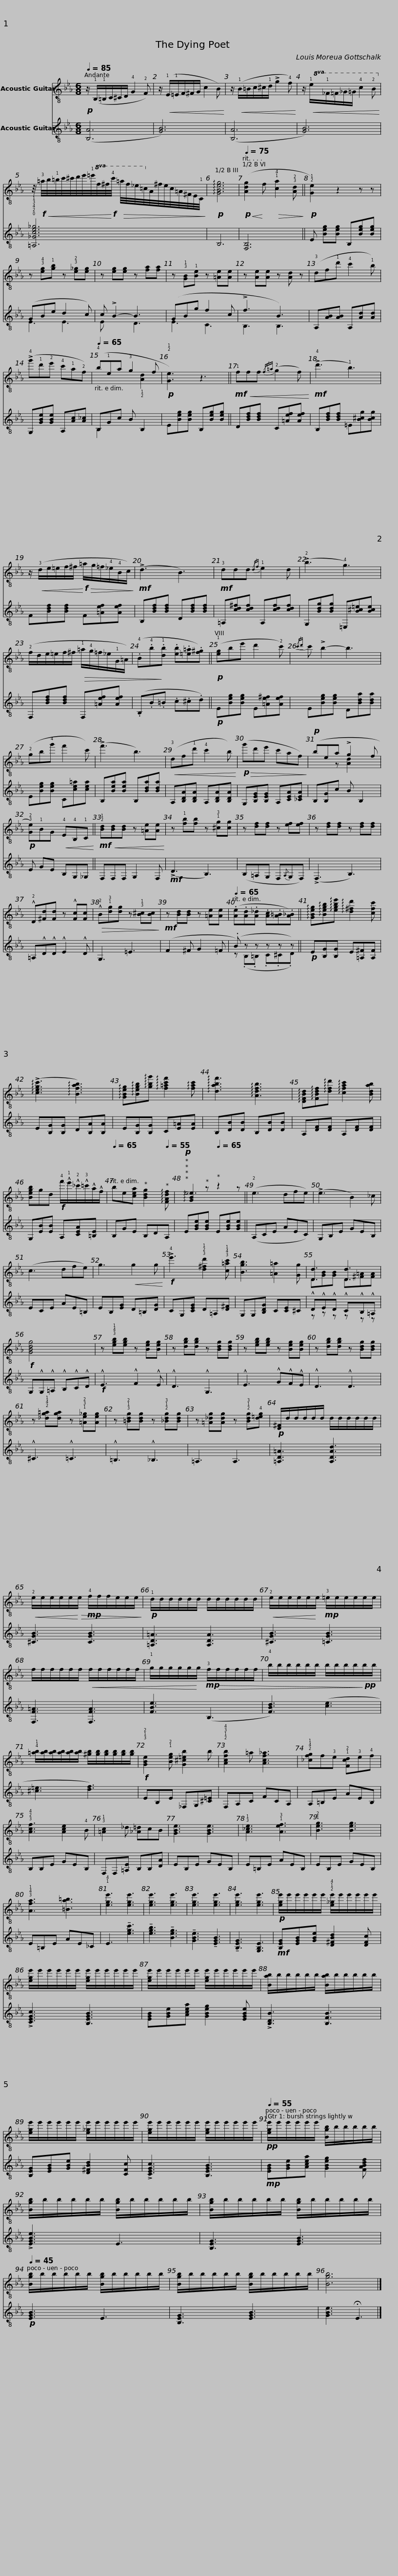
X:1
%%score ( 1 2 ) ( 3 4 )
L:1/8
Q:1/4=85
M:6/8
I:linebreak $
K:Eb
U:s=!stemless!
V:1 treble-8
V:2 treble-8
V:3 treble-8
V:4 treble-8
V:1
!p! z/ (!1!B,/!1!=B,/C/^C/D/ !4!G2 !2!F) | z/!<(! (!1!E/!1!=E/F/^F/G/ c2 B)!<)! | z/!<(! (!1!B/=B/c/^c/!1!d/ !>!g2 !4!f)!<)! | z/!<(!!8va(! !1!e/!1!_f/=f/_g/=g/ !4!c'2 !2!b!<)!!8va)! |$ z/4!f!!<(! !3!=a/4b/4!1!=b/4c'/4^c'/4d'/4e'/4!8va(!!1!=e'/4f'/4^f'/4!<)!!f!!4!c''/4!>(! =a'/4f'/4_e'/4=c'/4!8va)!a/4^f/4e/4c/4=A/4^F/4E/4!1!C/4!>)! | %5
!p! !arpeggio![GBeg]6 |!p![Q:1/4=75]!<(! ([Adg]2!<)! f!>(! !1!!4![ca]2 !3!!2![Ad]!>)! ||$!p! !2!!1![Ge]2) z2 z z |$ z !3!!4![eg]!1![gb] z !3!!2![e_g][eg] | z [eg][eg] z [fa][fa] | %10
 z !3!!1![GB]!1![Be] z [=Ae][Ae] | z [Ae][Ae] z [Ad] z |$ (!3!df!1!d' !4!c'2 !1!b) | (!>!!4!g'!1!d'!2!e' !4!c'!1!a!2!f) |[Q:1/4=65] (!4!b!1!ea !3!g2 f | %15
!p! !2!!1![Ge]3) z3 ||$!mf! !1!f!<(!ff{/f=a} (!2!g2 f)!<)! |!mf! (!>!!4!d'3 !1!b3) | z/!<(! (!3!d/e/=e/f/^f/!<)!!f!!>(! =a/g/=f/!4!_e/!4!B/c/)!>)! |!mf! (!>!d3 B3) |$ %20
!mf! !3!ddd{/df} !1!e2 d | (!>!!2!b3 !4!g3) | (!2!f/d/e/=e/f/^f/!>(! !1!=a/!4!g/=f/_e/!1!G/=A/) |$ (.!4!B.!4!b!>)!.!1![db] .[eb].[=e=a].[f^g]) ||$!p! (!1![eg]be' d'2 !2!c') | %25
{/c'd'} c' !>!b2- b3 | (!2!gb!4!g' f'2 c') | (!>!f'3 b3) |$!<(! (!3!df!1!d' !4!c'2 b)!<)! |!p!!>(! (g'd'e' c'af)!>)! | %30
!p! (bea !>!g2 f |!p! !3!!2![Ge])!1!BG!<(! !4!E!4!B,!1!C!<)! ||$!mf! !2!!1![Bd]!<(![Bd][Bd] z [=Ae][Ae]!<)! | z !1![fb][fb] z !1!!3![^cg][cg] | z [df][df] z [ef][ef] | %35
 z [df][df] z [df][df] |$ !^!!2!D[^Fd][Fd] z !^![Fc][Fc] |!>(! !^!!2!B!1!!3![dg][dg] z !3!!1![B^c][Bc]!>)! |!mf! z [Bd][Bd] z [=Ae][Ae] |[Q:1/4=65] (.[Ae].[Ad].[A_d] .[Ac].[A=B].[A_B]) ||$ %40
 !arpeggio![GBeg]!arpeggio![Begb]!arpeggio![egbe'] !arpeggio![d^fd']2 [cfc'] | (!arpeggio!!>![cegc']3 !arpeggio![Bfab]3) | !arpeggio![GBeg]!arpeggio![Begb]!arpeggio![gbg'] !arpeggio![f=ac'f']2 !arpeggio![fac'] | !arpeggio![dabf']3 !arpeggio![Adfb]3 |$ !arpeggio![DFBd]!arpeggio![FBdf]!arpeggio![dfd'] !arpeggio![cfac']2 [Bdab] | %45
 [Begb]gd!f! !4!f'/!^!!1!e'/!^!!2!_c'/!^!!3!=c'/!^!a/!^!f/ |[Q:1/4=65] be[cea][Q:1/4=60] [Bdg]2[Q:1/4=55] !arpeggio![FAdf] |!p![Q:1/4=60][Q:1/4=60][Q:1/4=60][Q:1/4=60] !arpeggio![GBe]2[Q:1/4=60] z[Q:1/4=65] z2 z ||$ (!2!e3 dfe) | (!>!e3 B2) _c | %50
 (c3 dfe) | g3!<(! g2 g!<)! |$!f! !>!!4!e'3 !3!!2!!1![d^fd']2 !3!!4!!1![c=ac'] | [Bgb]3 [=A=a]2 [Gg] | [Dd]3 [Dd]3 | %55
!f! [GBdg]4 x2 |$ z !3!!4!!1![egb][egb] z [Beg][Beg] | z [dgb][dgb] z [Bdg][Bdg] | z [egb][egb] z [Beg][Beg] | z [dgb][dgb] z [Bdg][Bdg] |$ %60
 z !2!!4!!1![_dg=a][dga] z !1!!3!!2![=Ae_g][Aeg] | z !3!!1!!2![=Bdg][Bdg] z !2!!1!!3![_Bdg][Bdg] | z [=A_dg][Adg] z !2!!1!!3![Bdg]!4![d=eg] |!p! [D^F]/d/d/d/d/d/ d/d/d/d/d/d/ |$!<(! !2!e/e/e/e/e/!<)!!>(!e/!mp! !4!f/f/f/e/e/e/!>)! | %65
!p! !1!d/d/d/d/d/d/ d/d/d/d/d/d/ |!<(! !2!e/e/e/e/e/!<)!e/!mp! !3!=e/e/e/e/e/e/ | f/f/f/f/f/f/!<(! f/f/f/f/f/f/ |$ !1!g/g/g/g/g/!<)!g/!mp!!>(! !3!f/f/f/f/f/f/ | !4!b/b/b/b/b/b/ b/b/b/b/!>)!!pp!b/b/ |$ %70
 !4!!1![=ab]/[ab]/[ab]/[ab]/[ab]/[ab]/ [^gb]/[gb]/[gb]/[gb]/[gb]/[gb]/ |!f! !3!!1!!2![GBe]2 !1!!2![Beg] [G^c=eb]2 b |$ !2!!1!!3!!4![Acfb]2 =a [Acf_a]3 | !2!!4!!1![_cfg]f!3!e !1!!2![Fcd]!3!e!4!f | !3!!2!!4![Acf]3 [Ace]2 !4!B | %75
 !3!!1![=Ac]2 _d [_A=d]cB |$ [GBe]3 [GBe]3 | !3!!1![A_ce]3 !1!!3![Aef]3 | !1!!2![Beg]3 [Beg]3 | !3!!4!!1![Afa]3 [=Ba=b]3 |$ %80
 !1!!4![ege']3 [ege']3 | [ege']3 [ege']3 | [ege']3 [ege']3 | [ege']3 [ege']3 |$!p! [ege']/e'/e'/e'/e'/e'/ !2!!1!!4![e_ge']/e'/e'/e'/e'/e'/ | %85
 [ege']/e'/e'/e'/e'/e'/ [ege']/e'/e'/e'/e'/e'/ |$ [ege']/e'/e'/e'/e'/e'/ [ege']/e'/e'/e'/e'/e'/ | [Bab]/b/b/b/b/b/ [Bab]/b/b/b/b/b/ |$ [ege']/e'/e'/e'/e'/e'/ [e_ge']/e'/e'/e'/e'/e'/ | [ege']/e'/e'/e'/e'/e'/ [ege']/e'/e'/e'/e'/e'/ | %90
[Q:1/4=55]!pp! [ege']/e'/e'/e'/e'/e'/ [Bgb]/b/b/b/b/b/ |$ [Bgb]/b/b/b/b/b/ [Bgb]/b/b/b/b/b/ |$ [Bgb]/b/b/b/b/b/ [Bgb]/b/b/b/b/b/ |[Q:1/4=45] [Bgb]/b/b/b/b/b/ [Bgb]/b/b/b/b/b/ | [Bgb]/b/b/b/b/b/ [Bgb]/b/b/b/b/b/ |$ %95
 [Bgb]6 |] %96
V:2
 x6 | x6 | x6 | x/!8va(! x11/2!8va)! |$ x2!8va(! x2!8va)! x2 | %5
 x6 | x6 ||$ x6 |$ x6 | x6 | %10
 x6 | x6 |$ x6 | x6 | x4 !1!!2![Ad]2 | %15
 x6 ||$ x6 | x6 | x6 | x6 |$ %20
 x6 | x6 | x6 |$ x6 ||$ x6 | %25
 x6 | x6 | x6 |$ x6 | x6 | %30
 x2 z [Ad]2 x | x6 ||$ x6 | x6 | x6 | %35
 x6 |$ x6 | x6 | x6 | x6 ||$ %40
 x6 | x6 | x6 | x6 |$ x6 | %45
 x6 | x6 | se6 ||$ x6 | x6 | %50
 x6 | x6 |$ x6 | x6 | D[GB][GB] D[^F=A][FA] | %55
 x6 |$ x6 | x6 | x6 | x6 |$ %60
 x6 | x6 | x6 | x6 |$ x6 | %65
 x6 | x6 | x6 |$ x6 | x6 |$ %70
 x6 | x6 |$ x6 | x6 | x6 | %75
 x6 |$ x6 | x6 | x6 | x6 |$ %80
 x6 | x6 | x6 | x6 |$ x6 | %85
 x6 |$ x6 | x6 |$ x6 | x6 | %90
 x6 |$ x6 |$ x6 | x6 | x6 |$ %95
 x6 |] %96
V:3
 ([B,A]6 | [GB]6) | ([B,A]6 | [GB]6) |$ !0!!2!!4!!3!!1![=A,_Gce_g]6 | %5
 B,6 | [F,B,]6 ||$ E [Beg][Beg] B,[Beg][Beg] |$ (GBe d2 c) | c !>!B2- B3 | %10
 (GBg f2 c | !>!f3 B3) |$ A,[AB][AB] A,[Ad][Ad] | G,[GBe][GBe] A,[Ac][A_c] | B,Gc B B,2 | %15
 E[Beg][Beg] B,[Beg][Beg] ||$ D[Bdf][Bdf] C[=Aef][Aef] | B,[Bdf][Bdf] =E[B^cg][Bcg] | F[Bdf][Bdf] F[=Aef][Aef] | B,[Bdf][Bdf] D[Bdf][Bdf] |$ %20
 =A,[cd^f][cdf] A,[cdf][cdf] | G,[Bdg][Bdg] =E,[B^c=e][Bce] | F,[Bdf][Bdf] F,[=Aef][Aef] |$ (.B,.B.=B .c.^c.d) ||$!p! E[Beg][Beg] E[=Ae^f][Aef] | %25
 E[Beg][Beg] D[Bda][Bda] | E[Beg][Beg] C[ce=a][cea] | B,[Bea][Bea] B,[Bda][Bda] |$ A,[B,DA][B,DA] A,[B,DA][B,DA] | G,[B,EG][B,EG] A,[CEA][_CEA] | %30
 B,[B,G]c B B,2 | E GE B,G,_G, ||$ F,F,F, G,2 F, |!mf! (!>!D3 B,3) | (B,=A,G, F,{/A,}G,F,) | %35
 (!>!F,3 B,3) |$ =A,!^!D!^!D !^!E2 !^!D | G,3 =E3 | (F2 ^F G2 =F | (.B) z z z z z) ||$ %40
!p! E[B,G][B,G] E[=A,^F][A,F] | E[B,G][B,G] D[B,A][B,A] | E[B,G][B,G] C[E=A][EA] | B,[DB][DB] B,[DB][DB] |$ A,[DF][DF] A,[DF][DF] | %45
 G,[EB][EB] A,[CEA][=B,E] | B,GE B,DA, | E[GBe][GBe] E[GBe][GBe] ||$ (A,CE AEC) | G,B,E GEB, | %50
 ECE AE=B, | EB,[EG] D=B,[DG] |$ CG,[CEG] D=A,[D^F] | G,G,[B,DG] C[CE]^C | !^!D!^!E!^!D !^!C!^!B,!^!=A, | %55
 G,!^!G,!^!=A, !^!B,!^!C!^!D |$!f! !^!E3 !^!F2 !^!E | !^!D3 !^!G,3 | !^!E3 !^!G!^!F!^!E | !^!D3 !^!D3 |$ %60
 !^!^C3 !^!=C3 | !^!=B,3 !^!_B,3 | =A,3 A,3 | [=A,D=A]3 [A,DAd]3 |$ [^CGB]3 [CGB]3 | %65
 [=A,D=A]3 [A,DA]3 | [^CGB]3 [=CGB]3 | [F,F=A]3 [F,FA]3 |$ [FBe]3 (B,3 | [FBd]3) ([ce]3 |$ %70
 [^c=e]3 [df]3) | EB,E _F,G,[^C=E] |$ F,A,C FCA, | A,=B,E AEB, | B,B,E GEB, | %75
 F,F,[=A,E] B,B,[DA] |$ EB,E GEB, | E=B,E AEB, | EB,E GEB, | E=B,E AE_C |$ %80
 E3 !tenuto![egc']3 | !tenuto![egb]3 !tenuto![Beg]3 | !tenuto![GBe]3 !tenuto![EGB]3 | !tenuto![B,EG]3 [G,B,E]3 |$!mf! [B,EG][EGB][GBe] [D^FBd]2 [DFc] | %85
 !>![CEGc]3 [B,EGB]3 |$ [EGB][GBe][Acea] [GBeg]2 [EGBe] | !>![B,DB]3 [B,FB]3 |$ [B,EG][EGB][GBe] [D^FBd]2 [CFc] | !>![CEGc]3 [B,EGB]3 | %90
!mp! [EGB][GBe][Acea] [GBeg]2 [FABdf] |$ !>![EGBe]3 E3 |$ [B,EG]3 [EGB]3 |!p! [EGB]3 E3 | [B,EG]3 [EGB]3 |$ %95
 [GBe]3 !fermata!E3 |] %96
V:4
 x6 | x6 | x6 | x6 |$ x6 | %5
 x6 | x6 ||$ x6 |$ E3 E3 | E x2 D3 | %10
 E3 C3 | B,3 B,3 |$ x6 | x6 | B,2 x4 | %15
 x6 ||$ x6 | x6 | x6 | x6 |$ %20
 x6 | x6 | x6 |$ x6 ||$ x6 | %25
 x6 | x6 | x6 |$ x6 | x6 | %30
 x6 | x6 ||$ x6 | x6 | x6 | %35
 x6 |$ x6 | x6 | x6 | z (.B,.=B, .C.^C.D) ||$ %40
 x6 | x6 | x6 | x6 |$ x6 | %45
 x6 | x6 | x6 ||$ x6 | x6 | %50
 x6 | x6 |$ x6 | x6 | z z z z z z | %55
 x6 |$ x6 | x6 | x6 | x6 |$ %60
 x6 | x6 | x6 | x6 |$ x6 | %65
 x6 | x6 | x6 |$ x6 | x6 |$ %70
 x6 | x6 |$ x6 | x6 | x6 | %75
 x6 |$ x6 | x6 | x6 | x6 |$ %80
 x6 | x6 | x6 | x6 |$ x6 | %85
 x6 |$ x6 | x6 |$ x6 | x6 | %90
 x6 |$ x6 |$ x6 | x6 | x6 |$ %95
 x6 |] %96
